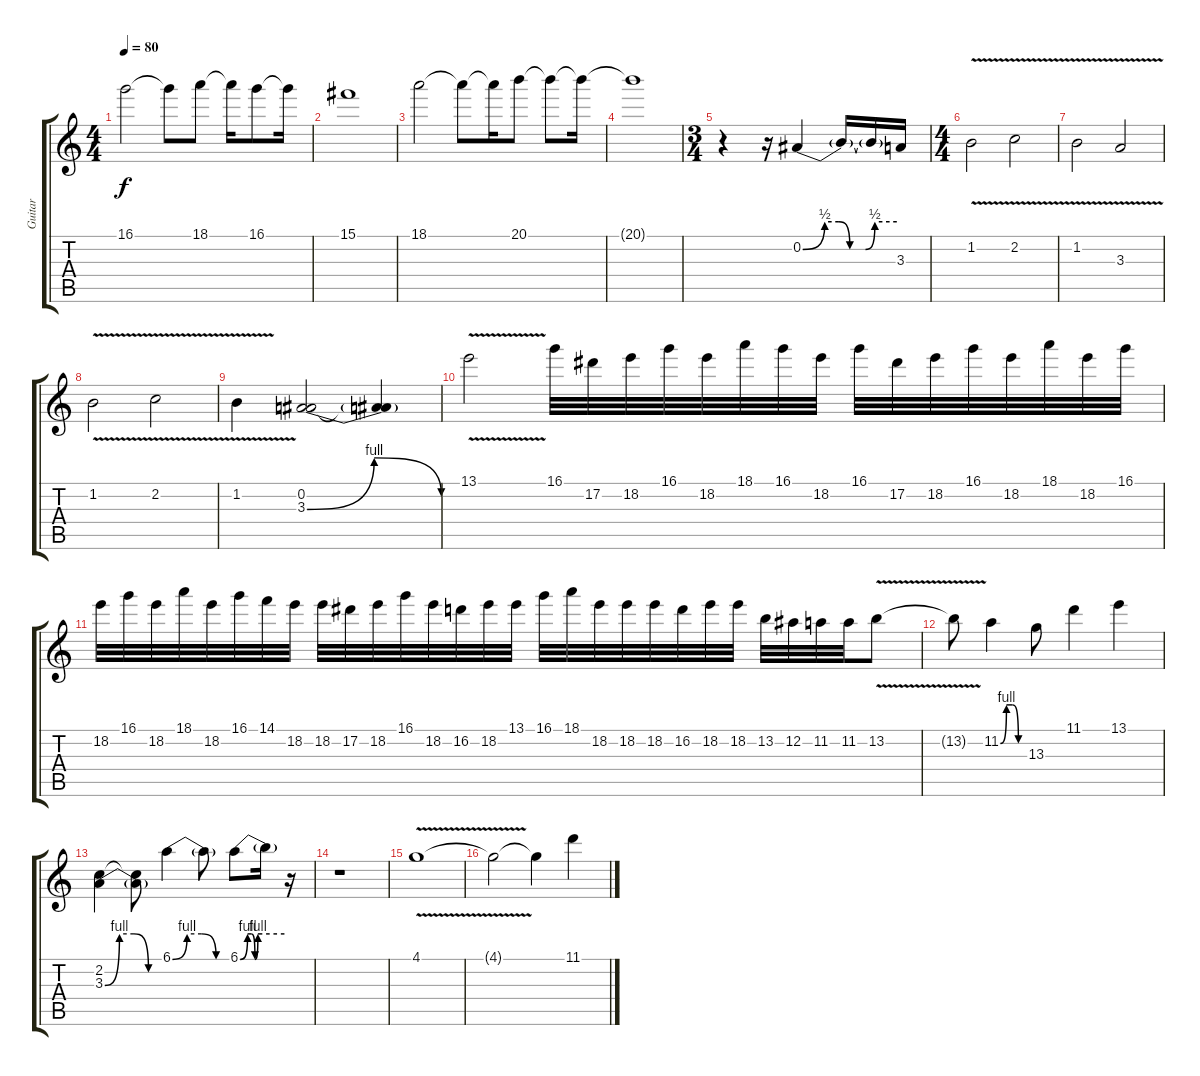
\track ("Guitar" "Guitar") {instrument distortionguitar}
\staff {score tabs}
\tuning (Eb4 Bb3 Gb3 Db3 Ab2 Eb2) {hide}
\ts (4 4)
\tempo 80
\clef g2
\ks c
16.1.2{dy f} 16.1{t}.8 18.1.8 18.1{t}.16 16.1.8 16.1{t}.16 |
15.1.1 |
18.1.2 18.1{t}.8 18.1{t}.16 20.1.8 20.1{t}.8 20.1{t}.16 |
20.1{t}.1 |
\ts (3 4)
r.4 r.16 0.2{be (custom 0 0 14 2 23 2 30 0 40 0 46 2 60 2)}.4 0.2{t}.16 0.2{t}.16 3.3.16 |
\ts (4 4)
1.2{v}.2 2.2{v}.2 |
1.2{v}.2 3.3{v}.2 |
1.2{v}.2 2.2{v}.2 |
1.2{v}.4 (0.2 3.3{be (bendrelease 0 0 30 4 30 4 60 0)}).2 (0.2{t} 3.3{t}).4 |
13.1{v}.2 16.1.32 17.2.32 18.2.32 16.1.32 18.2.32 18.1.32 16.1.32 18.2.32 16.1.32 17.2.32 18.2.32 16.1.32 18.2.32 18.1.32 18.2.32 16.1.32 |
18.2.32 16.1.32 18.2.32 18.1.32 18.2.32 16.1.32 14.1.32 18.2.32 18.2.32 17.2.32 18.2.32 16.1.32 18.2.32 16.2.32 18.2.32 13.1.32 16.1.32 18.1.32 18.2.32 18.2.32 18.2.32 16.2.32 18.2.32 18.2.32 13.2.32 12.2.32 11.2.32 11.2.32 13.2{v}.8 |
13.2{t}.8 11.2{be (custom 0 0 15 4 30 4 45 0 60 0)}.4 13.3.8 11.1.4 13.1.4 |
(2.2 3.3{be (custom 0 0 15 4 30 4 45 0 60 0)}).4 (2.2{t} 3.3{t}).8 6.1{be (custom 0 0 15 4 30 4 45 0 60 0)}.4 6.1{t}.8 6.1{be (custom 0 0 10 4 15 4 20 0 24 4 30 4 40 4 50 4 60 4)}.8 6.1{t}.16 r.16 |
r.1 |
4.1{v}.1 |
4.1{t}.2 4.1{t}.4 11.1.4{volume 9}
